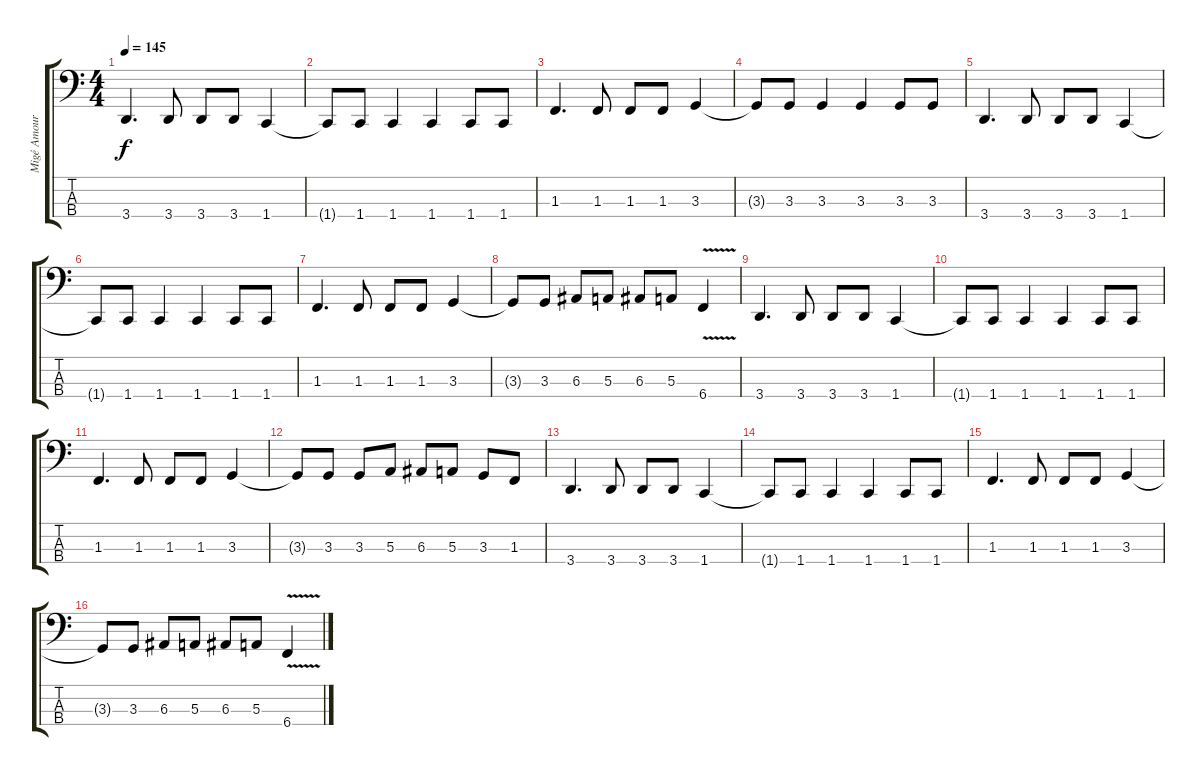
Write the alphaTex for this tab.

\track ("Migé Amour (Bass)" "Migé Amour") {instrument electricbassfinger}
\staff {score tabs}
\tuning (D2 A1 E1 B0) {hide}
\ts (4 4)
\tempo 145
\clef f4
\ks c
3.4.4{d dy f} 3.4.8 3.4.8 3.4.8 1.4.4 |
1.4{t}.8 1.4.8 1.4.4 1.4.4 1.4.8 1.4.8 |
1.3.4{d} 1.3.8 1.3.8 1.3.8 3.3.4 |
3.3{t}.8 3.3.8 3.3.4 3.3.4 3.3.8 3.3.8 |
3.4.4{d} 3.4.8 3.4.8 3.4.8 1.4.4 |
1.4{t}.8 1.4.8 1.4.4 1.4.4 1.4.8 1.4.8 |
1.3.4{d} 1.3.8 1.3.8 1.3.8 3.3.4 |
3.3{t}.8 3.3.8 6.3.8 5.3.8 6.3.8 5.3.8 6.4{v}.4 |
3.4.4{d} 3.4.8 3.4.8 3.4.8 1.4.4 |
1.4{t}.8 1.4.8 1.4.4 1.4.4 1.4.8 1.4.8 |
1.3.4{d} 1.3.8 1.3.8 1.3.8 3.3.4 |
3.3{t}.8 3.3.8 3.3.8 5.3.8 6.3.8 5.3.8 3.3.8 1.3.8 |
3.4.4{d} 3.4.8 3.4.8 3.4.8 1.4.4 |
1.4{t}.8 1.4.8 1.4.4 1.4.4 1.4.8 1.4.8 |
1.3.4{d} 1.3.8 1.3.8 1.3.8 3.3.4 |
3.3{t}.8 3.3.8 6.3.8 5.3.8 6.3.8 5.3.8 6.4{v}.4
